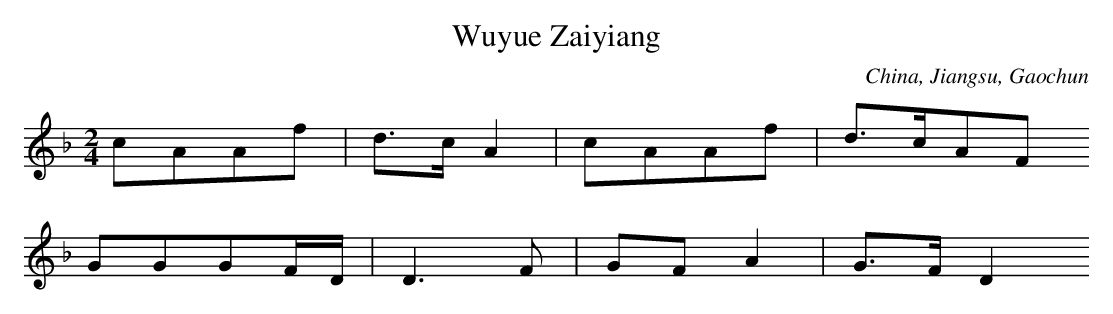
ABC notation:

X:1
T: Wuyue Zaiyiang
O: China, Jiangsu, Gaochun
M: 2/4
L: 1/16
K: F
c2A2A2f2 | d3cA4 | c2A2A2f2 | d3cA2F2
G2G2G2FD | D6F2 | G2F2A4 | G3FD4
